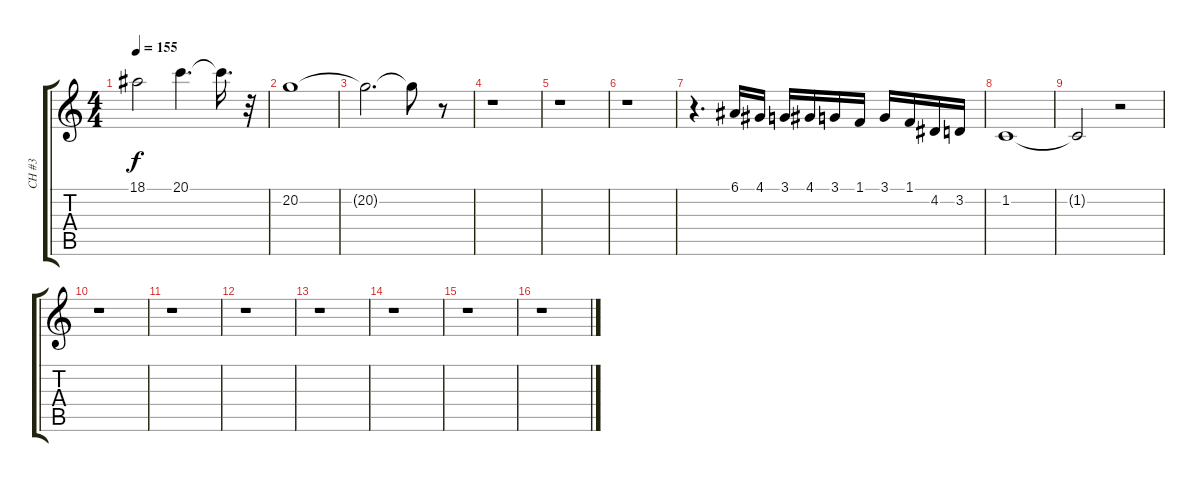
\track ("CH #3" "CH #3") {instrument stringensemble1}
\staff {score tabs}
\tuning (E4 B3 G3 D3 A2 E2) {hide}
\ts (4 4)
\tempo 155
\clef g2
\ks c
18.1.2{dy f} 20.1.4{d} 20.1{t}.16{d} r.32 |
20.2.1 |
20.2{t}.2{d} 20.2{t}.8 r.8 |
r.1 |
r.1 |
r.1 |
r.4{d} 6.1.16 4.1.16 3.1.16 4.1.16 3.1.16 1.1.16 3.1.16 1.1.16 4.2.16 3.2.16 |
1.2.1 |
1.2{t}.2 r.2 |
r.1 |
r.1 |
r.1 |
r.1 |
r.1 |
r.1 |
r.1
